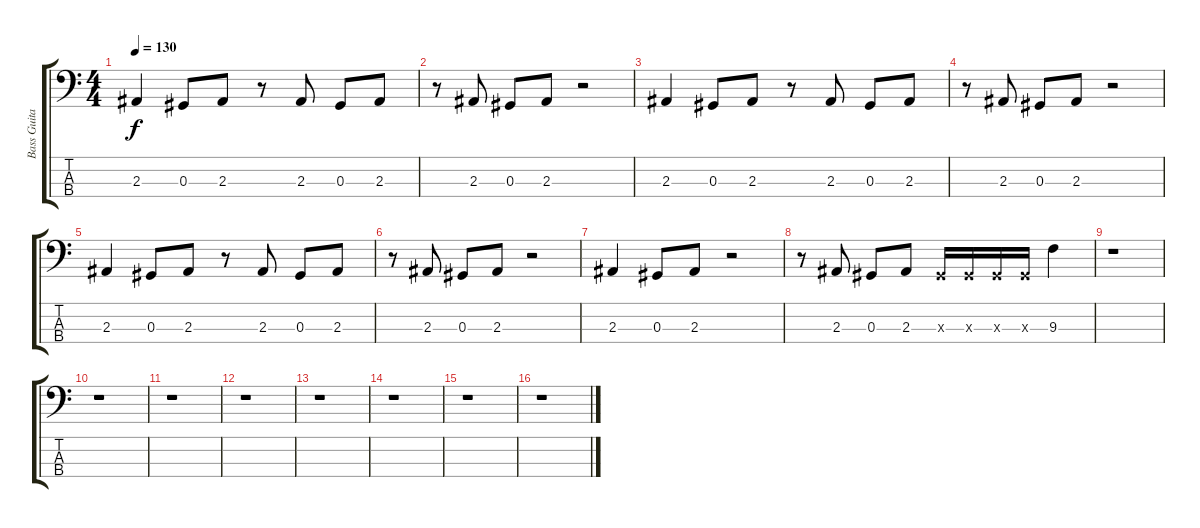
\track ("Bass Guitar - Intro" "Bass Guita") {instrument slapbass1}
\staff {score tabs}
\tuning (Gb2 Db2 Ab1 Eb1) {hide}
\ts (4 4)
\tempo 130
\clef f4
\ks c
2.3.4{dy f} 0.3.8 2.3.8 r.8 2.3.8 0.3.8 2.3.8 |
r.8 2.3.8 0.3.8 2.3.8 r.2 |
2.3.4 0.3.8 2.3.8 r.8 2.3.8 0.3.8 2.3.8 |
r.8 2.3.8 0.3.8 2.3.8 r.2 |
2.3.4 0.3.8 2.3.8 r.8 2.3.8 0.3.8 2.3.8 |
r.8 2.3.8 0.3.8 2.3.8 r.2 |
2.3.4 0.3.8 2.3.8 r.2 |
r.8 2.3.8 0.3.8 2.3.8 0.3{x}.16 0.3{x}.16 0.3{x}.16 0.3{x}.16 9.3.4 |
r.1 |
r.1 |
r.1 |
r.1 |
r.1 |
r.1 |
r.1 |
r.1
